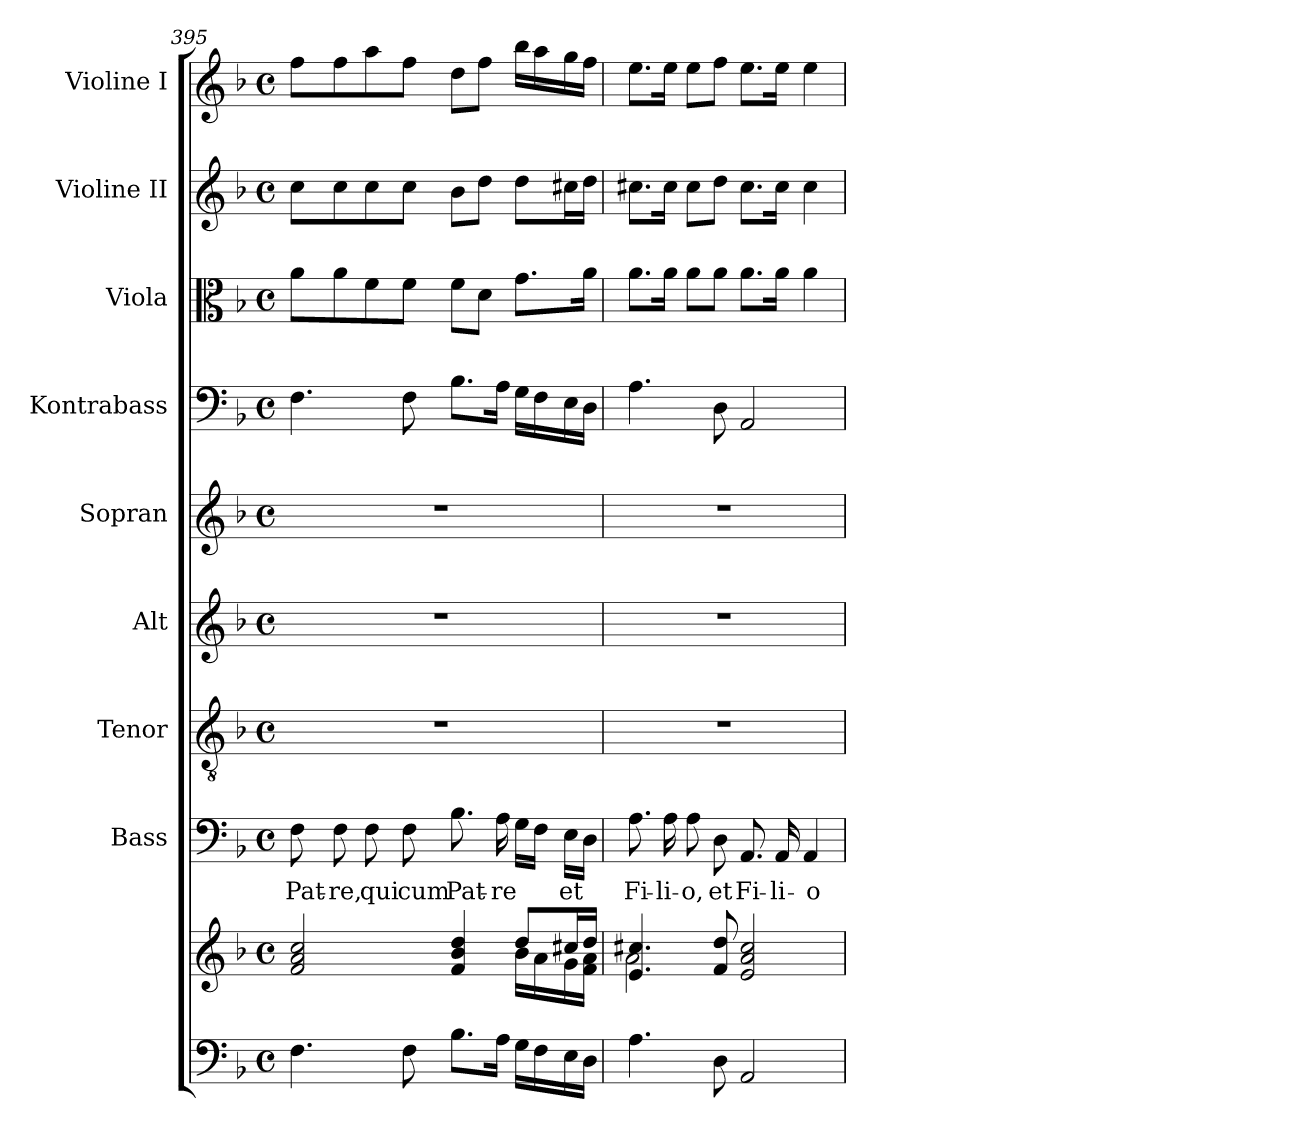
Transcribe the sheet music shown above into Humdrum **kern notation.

**kern	**kern	**kern	**text	**kern	**kern	**kern	**kern	**kern	**kern	**kern
*part9	*part9	*part8	*part8	*part7	*part6	*part5	*part4	*part3	*part2	*part1
*staff10	*staff9	*staff8	*staff8	*staff7	*staff6	*staff5	*staff4	*staff3	*staff2	*staff1
*	*	*I"Bass	*	*I"Tenor	*I"Alt	*I"Sopran	*I"Kontrabass	*I"Viola	*I"Violine II	*I"Violine I
*	*	*I'B.	*	*I'T.	*I'A.	*I'S.	*I'Kb.	*I'Vla.	*I'Vl. II	*I'Vl. I
*clefF4	*clefG2	*clefF4	*	*clefGv2	*clefG2	*clefG2	*clefF4	*clefC3	*clefG2	*clefG2
*	*	*	*	*	*	*	*ITrd7c12	*	*	*
*k[b-]	*k[b-]	*k[b-]	*	*k[b-]	*k[b-]	*k[b-]	*k[b-]	*k[b-]	*k[b-]	*k[b-]
*F:	*F:	*F:	*	*F:	*F:	*F:	*F:	*F:	*F:	*F:
*M4/4	*M4/4	*M4/4	*	*M4/4	*M4/4	*M4/4	*M4/4	*M4/4	*M4/4	*M4/4
*met(c)	*met(c)	*met(c)	*	*met(c)	*met(c)	*met(c)	*met(c)	*met(c)	*met(c)	*met(c)
=395	=395	=395	=395	=395	=395	=395	=395	=395	=395	=395
*	*^	*	*	*	*	*	*	*	*	*
!	!	!	!	!LO:LY:b	!	!	!	!	!	!	!
4.F\	2f/ 2a/ 2cc/	2.ryy	8F\	Pat-	1r	1r	1r	4.FF\	8a\L	8cc\L	8ff\L
!	!	!	!	!LO:LY:b	!	!	!	!	!	!	!
.	.	.	8F\	-re,	.	.	.	.	8a\	8cc\	8ff\
!	!	!	!	!LO:LY:b	!	!	!	!	!	!	!
.	.	.	8F\	qui	.	.	.	.	8f\	8cc\	8aa\
!	!	!	!	!LO:LY:b	!	!	!	!	!	!	!
8F\	.	.	8F\	cum	.	.	.	8FF\	8f\J	8cc\J	8ff\J
!	!	!	!	!LO:LY:b	!	!	!	!	!	!	!
8.B-\L	4f/ 4b-/ 4dd/	.	8.B-\	Pat-	.	.	.	8.BB-\L	8f\L	8b-\L	8dd\L
.	.	.	.	.	.	.	.	.	8d\J	8dd\J	8ff\J
!	!	!	!	!LO:LY:b	!	!	!	!	!	!	!
16A\Jk	.	.	16A\	-re	.	.	.	16AA\Jk	.	.	.
16G\LL	8dd/L	16b-\LL	16G\LL	.	.	.	.	16GG\LL	8.g\L	8dd\L	16bb-\LL
16F\	.	16a\	16F\JJ	.	.	.	.	16FF\	.	.	16aa\
!	!	!	!	!LO:LY:b	!	!	!	!	!	!	!
16E\	16cc#X/L	16g\	16E\LL	et	.	.	.	16EE\	.	16cc#X\L	16gg\
16D\JJ	16dd/JJ	16f\ 16a\JJ	16D\JJ	.	.	.	.	16DD\JJ	16a\Jk	16dd\JJ	16ff\JJ
=396	=396	=396	=396	=396	=396	=396	=396	=396	=396	=396	=396
!	!	!	!	!LO:LY:b	!	!	!	!	!	!	!
4.A\	4.e/ 4.cc#X/	2a\	8.A\	Fi-	1r	1r	1r	4.AA\	8.a\L	8.cc#X\L	8.ee\L
!	!	!	!	!LO:LY:b	!	!	!	!	!	!	!
.	.	.	16A\	-li-	.	.	.	.	16a\Jk	16cc#\Jk	16ee\Jk
!	!	!	!	!LO:LY:b	!	!	!	!	!	!	!
.	.	.	8A\	-o,	.	.	.	.	8a\L	8cc#\L	8ee\L
!	!	!	!	!LO:LY:b	!	!	!	!	!	!	!
8D\	8f/ 8dd/	.	8D\	et	.	.	.	8DD\	8a\J	8dd\J	8ff\J
!	!	!	!	!LO:LY:b	!	!	!	!	!	!	!
2AA/	2e/ 2a/ 2cc#/	2ryy	8.AA/	Fi-	.	.	.	2AAA/	8.a\L	8.cc#\L	8.ee\L
!	!	!	!	!LO:LY:b	!	!	!	!	!	!	!
.	.	.	16AA/	-li-	.	.	.	.	16a\Jk	16cc#\Jk	16ee\Jk
!	!	!	!	!LO:LY:b	!	!	!	!	!	!	!
.	.	.	4AA/	-o	.	.	.	.	4a\	4cc#\	4ee\
*	*v	*v	*	*	*	*	*	*	*	*	*
=	=	=	=	=	=	=	=	=	=	=
*-	*-	*-	*-	*-	*-	*-	*-	*-	*-	*-
